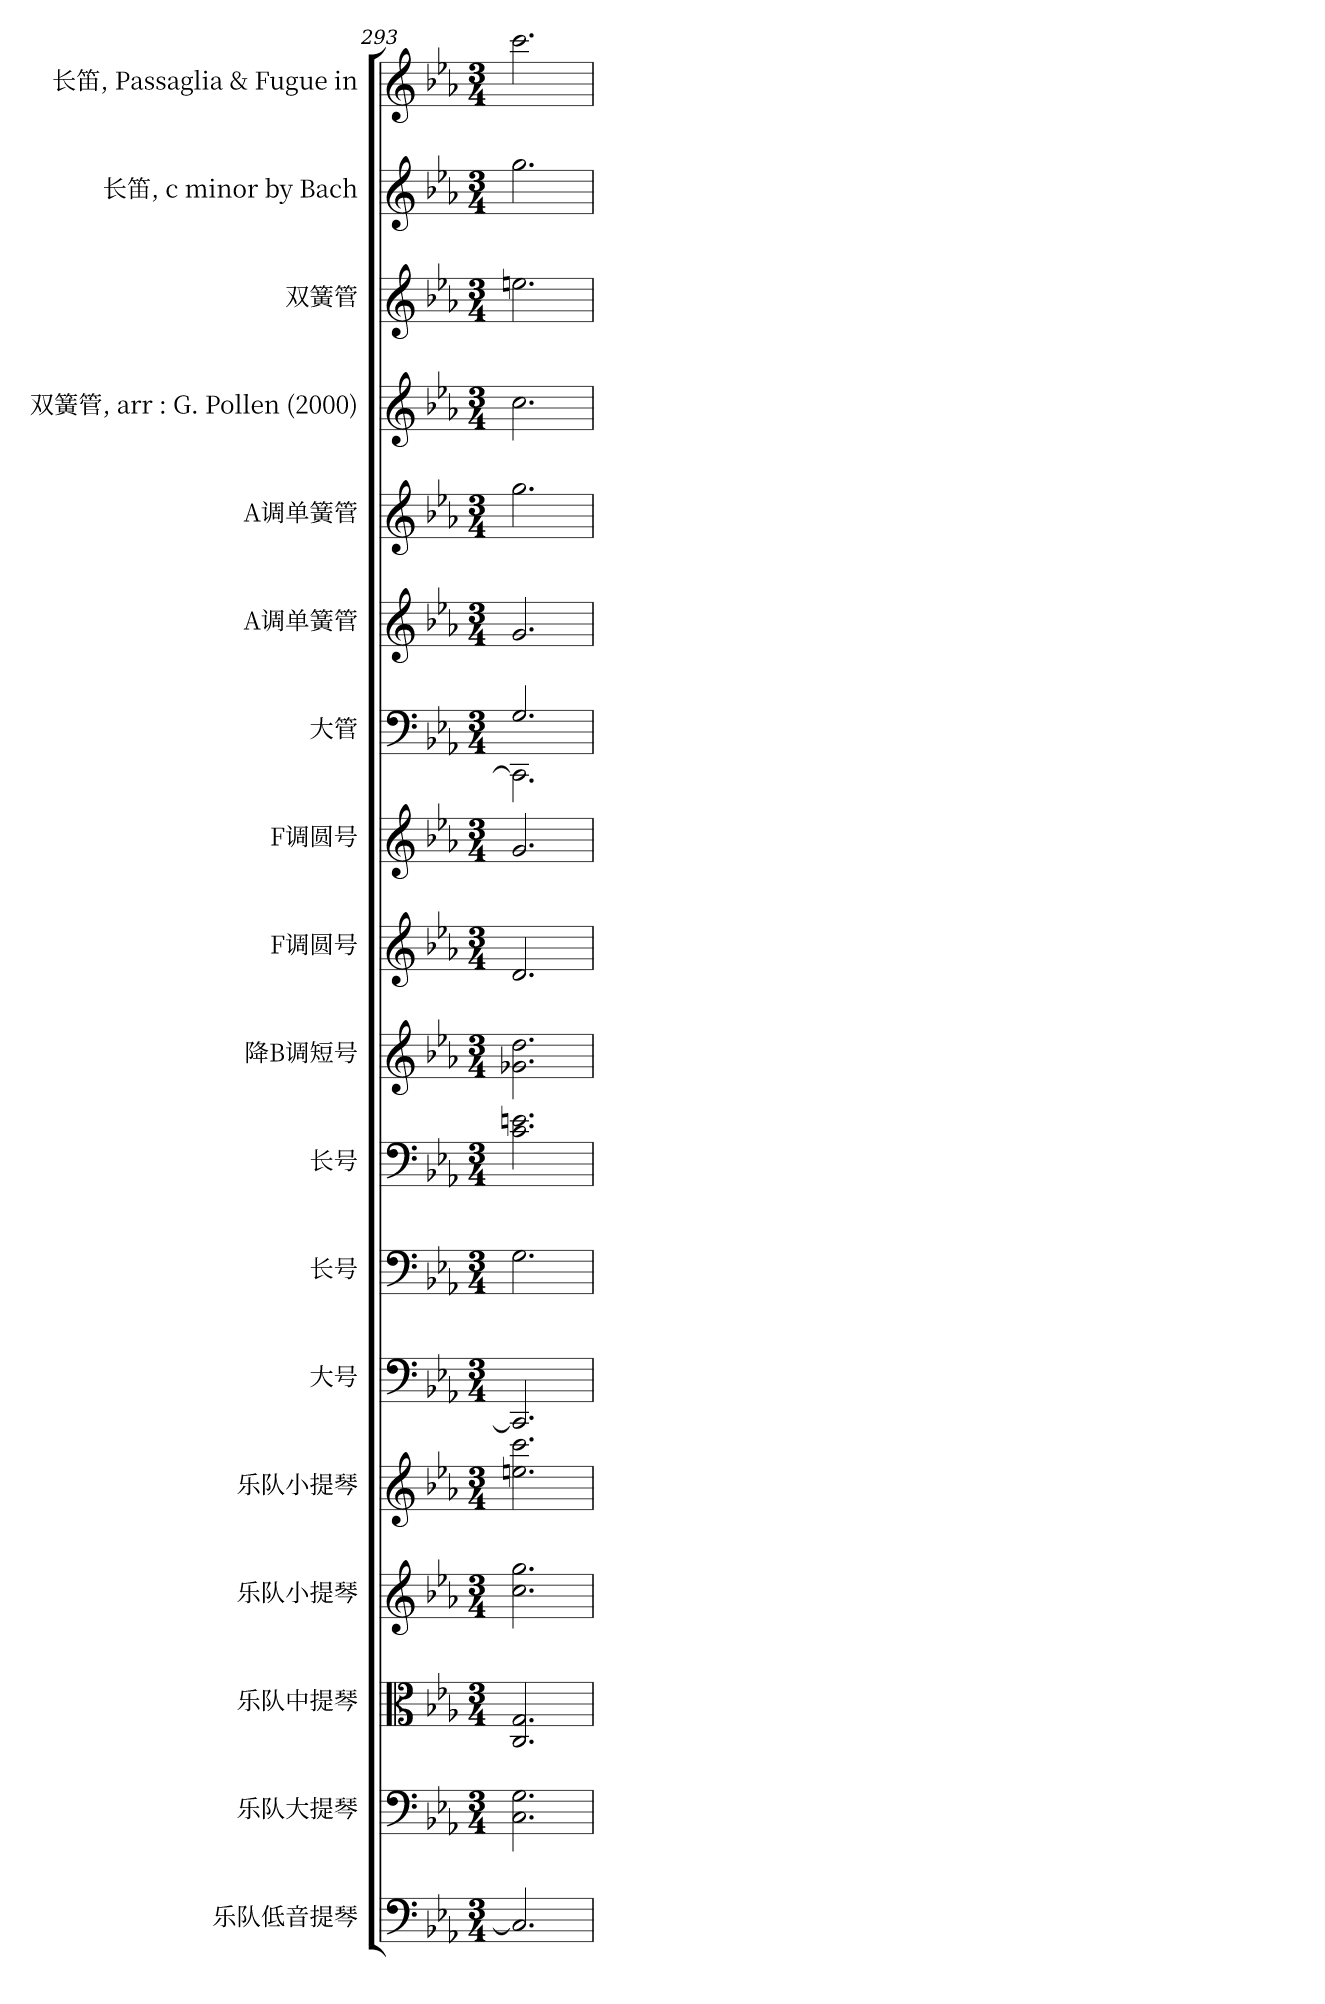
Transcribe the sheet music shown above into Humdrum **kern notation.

**kern	**kern	**kern	**kern	**kern	**kern	**kern	**kern	**kern	**kern	**kern	**kern	**kern	**kern	**kern	**kern	**kern	**kern
*part18	*part17	*part16	*part15	*part14	*part13	*part12	*part11	*part10	*part9	*part8	*part7	*part6	*part5	*part4	*part3	*part2	*part1
*staff18	*staff17	*staff16	*staff15	*staff14	*staff13	*staff12	*staff11	*staff10	*staff9	*staff8	*staff7	*staff6	*staff5	*staff4	*staff3	*staff2	*staff1
*I"乐队低音提琴	*I"乐队大提琴	*I"乐队中提琴	*I"乐队小提琴	*I"乐队小提琴	*I"大号	*I"长号	*I"长号	*I"降B调短号	*I"F调圆号	*I"F调圆号	*I"大管	*I"A调单簧管	*I"A调单簧管	*I"双簧管, arr :  G. Pollen (2000)	*I"双簧管	*I"长笛, c minor by Bach	*I"长笛, Passaglia &amp; Fugue in
*clefF4	*clefF4	*clefC3	*clefG2	*clefG2	*clefF4	*clefF4	*clefF4	*clefG2	*clefG2	*clefG2	*clefF4	*clefG2	*clefG2	*clefG2	*clefG2	*clefG2	*clefG2
*ITrd7c12	*	*	*	*	*	*	*	*ITrd1c2	*ITrd4c7	*ITrd4c7	*	*ITrd2c3	*ITrd2c3	*	*	*	*
*k[b-e-a-]	*k[b-e-a-]	*k[b-e-a-]	*k[b-e-a-]	*k[b-e-a-]	*k[b-e-a-]	*k[b-e-a-]	*k[b-e-a-]	*k[b-e-a-d-g-]	*k[b-e-a-d-]	*k[b-e-a-d-]	*k[b-e-a-]	*k[]	*k[]	*k[b-e-a-]	*k[b-e-a-]	*k[b-e-a-]	*k[b-e-a-]
*M3/4	*M3/4	*M3/4	*M3/4	*M3/4	*M3/4	*M3/4	*M3/4	*M3/4	*M3/4	*M3/4	*M3/4	*M3/4	*M3/4	*M3/4	*M3/4	*M3/4	*M3/4
=293	=293	=293	=293	=293	=293	=293	=293	=293	=293	=293	=293	=293	=293	=293	=293	=293	=293
*	*	*	*	*	*	*	*	*	*	*	*^	*	*	*	*	*	*
2.CC/]	2.C\ 2.G\	2.C/ 2.G/	2.cc\ 2.gg\	2.een\ 2.ccc\	2.CC/]	2.G\	2.c\ 2.en\	2.f-X\ 2.cc\	2.G/	2.c/	2.G/	2.CC\]	2.e/	2.ee\	2.cc\	2.een\	2.gg\	2.ccc\
*	*	*	*	*	*	*	*	*	*	*	*v	*v	*	*	*	*	*	*
=	=	=	=	=	=	=	=	=	=	=	=	=	=	=	=	=	=
*-	*-	*-	*-	*-	*-	*-	*-	*-	*-	*-	*-	*-	*-	*-	*-	*-	*-
